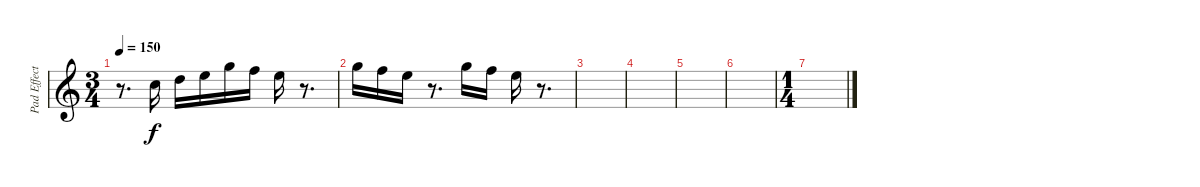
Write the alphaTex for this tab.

\track ("Pad Effect 2 (depth)" "Pad Effect") {instrument dulcimer}
\staff {score}
\tuning (E4 B3 G3 D3 A2 E2) {hide}
\ts (3 4)
\tempo 150
\clef g2
\ks c
r.8{d dy f} 8.1.16 10.1.16 12.1.16 15.1.16 13.1.16 12.1.16 r.8{d} |
15.1.16 13.1.16 12.1.16 r.8{d} 15.1.16 13.1.16 12.1.16 r.8{d} |
|
|
|
|
\ts (1 4)
